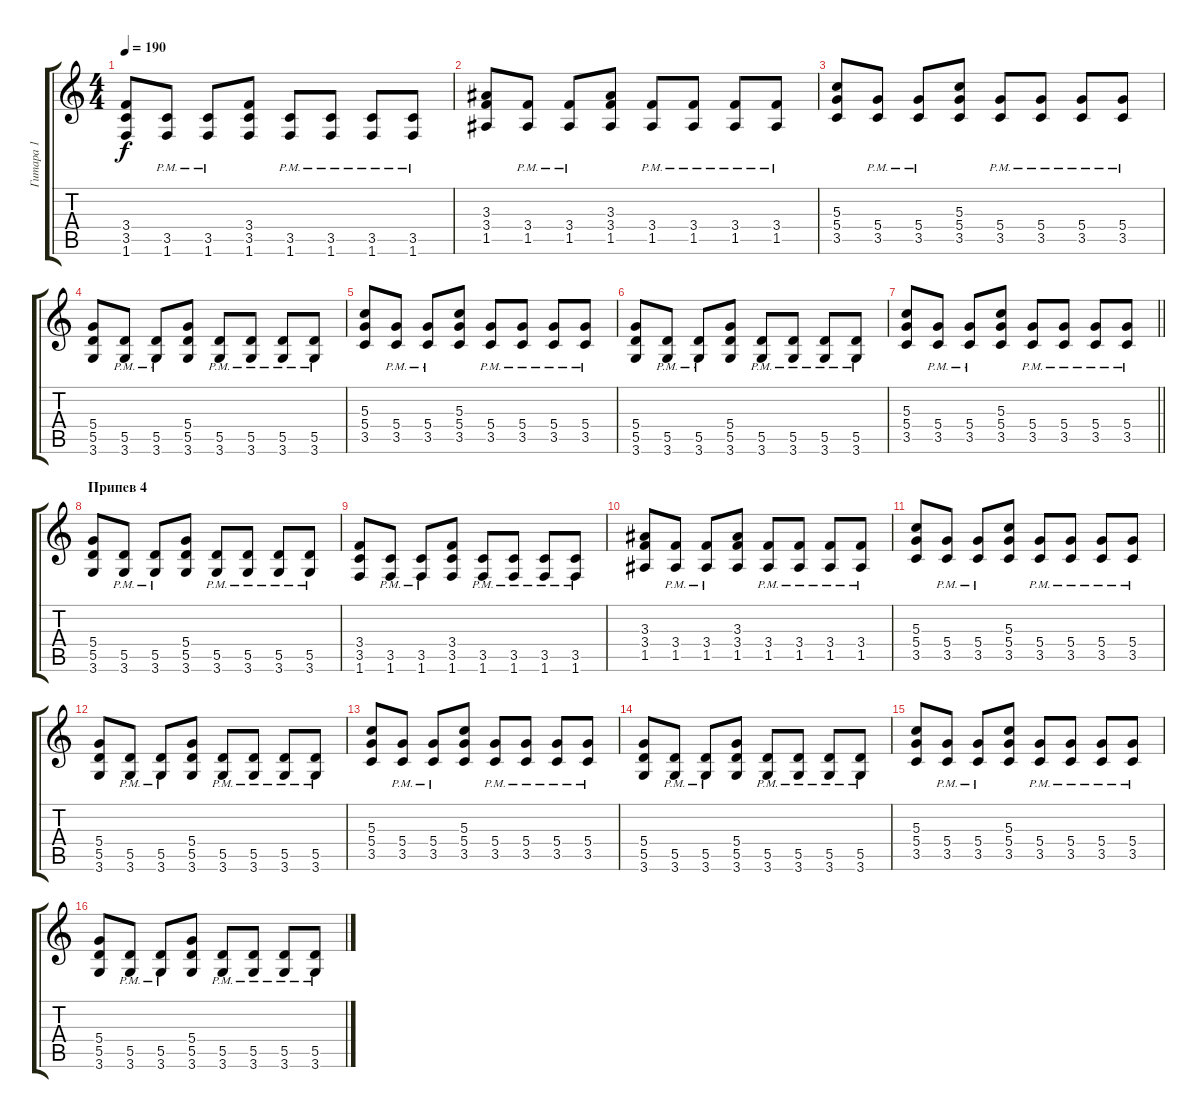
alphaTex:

\track ("Гитара 1" "Гитара 1") {instrument distortionguitar}
\staff {score tabs}
\tuning (E4 B3 G3 D3 A2 E2) {hide}
\ts (4 4)
\tempo 190
\clef g2
\ks c
(3.4 3.5 1.6).8{dy f} (3.5{pm} 1.6{pm}).8 (3.5{pm} 1.6{pm}).8 (3.4 3.5 1.6).8 (3.5{pm} 1.6{pm}).8 (3.5{pm} 1.6{pm}).8 (3.5{pm} 1.6{pm}).8 (3.5{pm} 1.6{pm}).8 |
(3.3 3.4 1.5).8 (3.4{pm} 1.5{pm}).8 (3.4{pm} 1.5{pm}).8 (3.3 3.4 1.5).8 (3.4{pm} 1.5{pm}).8 (3.4{pm} 1.5{pm}).8 (3.4{pm} 1.5{pm}).8 (3.4{pm} 1.5{pm}).8 |
(5.3 5.4 3.5).8 (5.4{pm} 3.5{pm}).8 (5.4{pm} 3.5{pm}).8 (5.3 5.4 3.5).8 (5.4{pm} 3.5{pm}).8 (5.4{pm} 3.5{pm}).8 (5.4{pm} 3.5{pm}).8 (5.4{pm} 3.5{pm}).8 |
(5.4 5.5 3.6).8 (5.5{pm} 3.6{pm}).8 (5.5{pm} 3.6{pm}).8 (5.4 5.5 3.6).8 (5.5{pm} 3.6{pm}).8 (5.5{pm} 3.6{pm}).8 (5.5{pm} 3.6{pm}).8 (5.5{pm} 3.6{pm}).8 |
(5.3 5.4 3.5).8 (5.4{pm} 3.5{pm}).8 (5.4{pm} 3.5{pm}).8 (5.3 5.4 3.5).8 (5.4{pm} 3.5{pm}).8 (5.4{pm} 3.5{pm}).8 (5.4{pm} 3.5{pm}).8 (5.4{pm} 3.5{pm}).8 |
(5.4 5.5 3.6).8 (5.5{pm} 3.6{pm}).8 (5.5{pm} 3.6{pm}).8 (5.4 5.5 3.6).8 (5.5{pm} 3.6{pm}).8 (5.5{pm} 3.6{pm}).8 (5.5{pm} 3.6{pm}).8 (5.5{pm} 3.6{pm}).8 |
\barLineRight lightlight
(5.3 5.4 3.5).8 (5.4{pm} 3.5{pm}).8 (5.4{pm} 3.5{pm}).8 (5.3 5.4 3.5).8 (5.4{pm} 3.5{pm}).8 (5.4{pm} 3.5{pm}).8 (5.4{pm} 3.5{pm}).8 (5.4{pm} 3.5{pm}).8 |
\section ("" "Припев 4")
(5.4 5.5 3.6).8 (5.5{pm} 3.6{pm}).8 (5.5{pm} 3.6{pm}).8 (5.4 5.5 3.6).8 (5.5{pm} 3.6{pm}).8 (5.5{pm} 3.6{pm}).8 (5.5{pm} 3.6{pm}).8 (5.5{pm} 3.6{pm}).8 |
(3.4 3.5 1.6).8 (3.5{pm} 1.6{pm}).8 (3.5{pm} 1.6{pm}).8 (3.4 3.5 1.6).8 (3.5{pm} 1.6{pm}).8 (3.5{pm} 1.6{pm}).8 (3.5{pm} 1.6{pm}).8 (3.5{pm} 1.6{pm}).8 |
(3.3 3.4 1.5).8 (3.4{pm} 1.5{pm}).8 (3.4{pm} 1.5{pm}).8 (3.3 3.4 1.5).8 (3.4{pm} 1.5{pm}).8 (3.4{pm} 1.5{pm}).8 (3.4{pm} 1.5{pm}).8 (3.4{pm} 1.5{pm}).8 |
(5.3 5.4 3.5).8 (5.4{pm} 3.5{pm}).8 (5.4{pm} 3.5{pm}).8 (5.3 5.4 3.5).8 (5.4{pm} 3.5{pm}).8 (5.4{pm} 3.5{pm}).8 (5.4{pm} 3.5{pm}).8 (5.4{pm} 3.5{pm}).8 |
(5.4 5.5 3.6).8 (5.5{pm} 3.6{pm}).8 (5.5{pm} 3.6{pm}).8 (5.4 5.5 3.6).8 (5.5{pm} 3.6{pm}).8 (5.5{pm} 3.6{pm}).8 (5.5{pm} 3.6{pm}).8 (5.5{pm} 3.6{pm}).8 |
(5.3 5.4 3.5).8 (5.4{pm} 3.5{pm}).8 (5.4{pm} 3.5{pm}).8 (5.3 5.4 3.5).8 (5.4{pm} 3.5{pm}).8 (5.4{pm} 3.5{pm}).8 (5.4{pm} 3.5{pm}).8 (5.4{pm} 3.5{pm}).8 |
(5.4 5.5 3.6).8 (5.5{pm} 3.6{pm}).8 (5.5{pm} 3.6{pm}).8 (5.4 5.5 3.6).8 (5.5{pm} 3.6{pm}).8 (5.5{pm} 3.6{pm}).8 (5.5{pm} 3.6{pm}).8 (5.5{pm} 3.6{pm}).8 |
(5.3 5.4 3.5).8 (5.4{pm} 3.5{pm}).8 (5.4{pm} 3.5{pm}).8 (5.3 5.4 3.5).8 (5.4{pm} 3.5{pm}).8 (5.4{pm} 3.5{pm}).8 (5.4{pm} 3.5{pm}).8 (5.4{pm} 3.5{pm}).8 |
(5.4 5.5 3.6).8 (5.5{pm} 3.6{pm}).8 (5.5{pm} 3.6{pm}).8 (5.4 5.5 3.6).8 (5.5{pm} 3.6{pm}).8 (5.5{pm} 3.6{pm}).8 (5.5{pm} 3.6{pm}).8 (5.5{pm} 3.6{pm}).8
